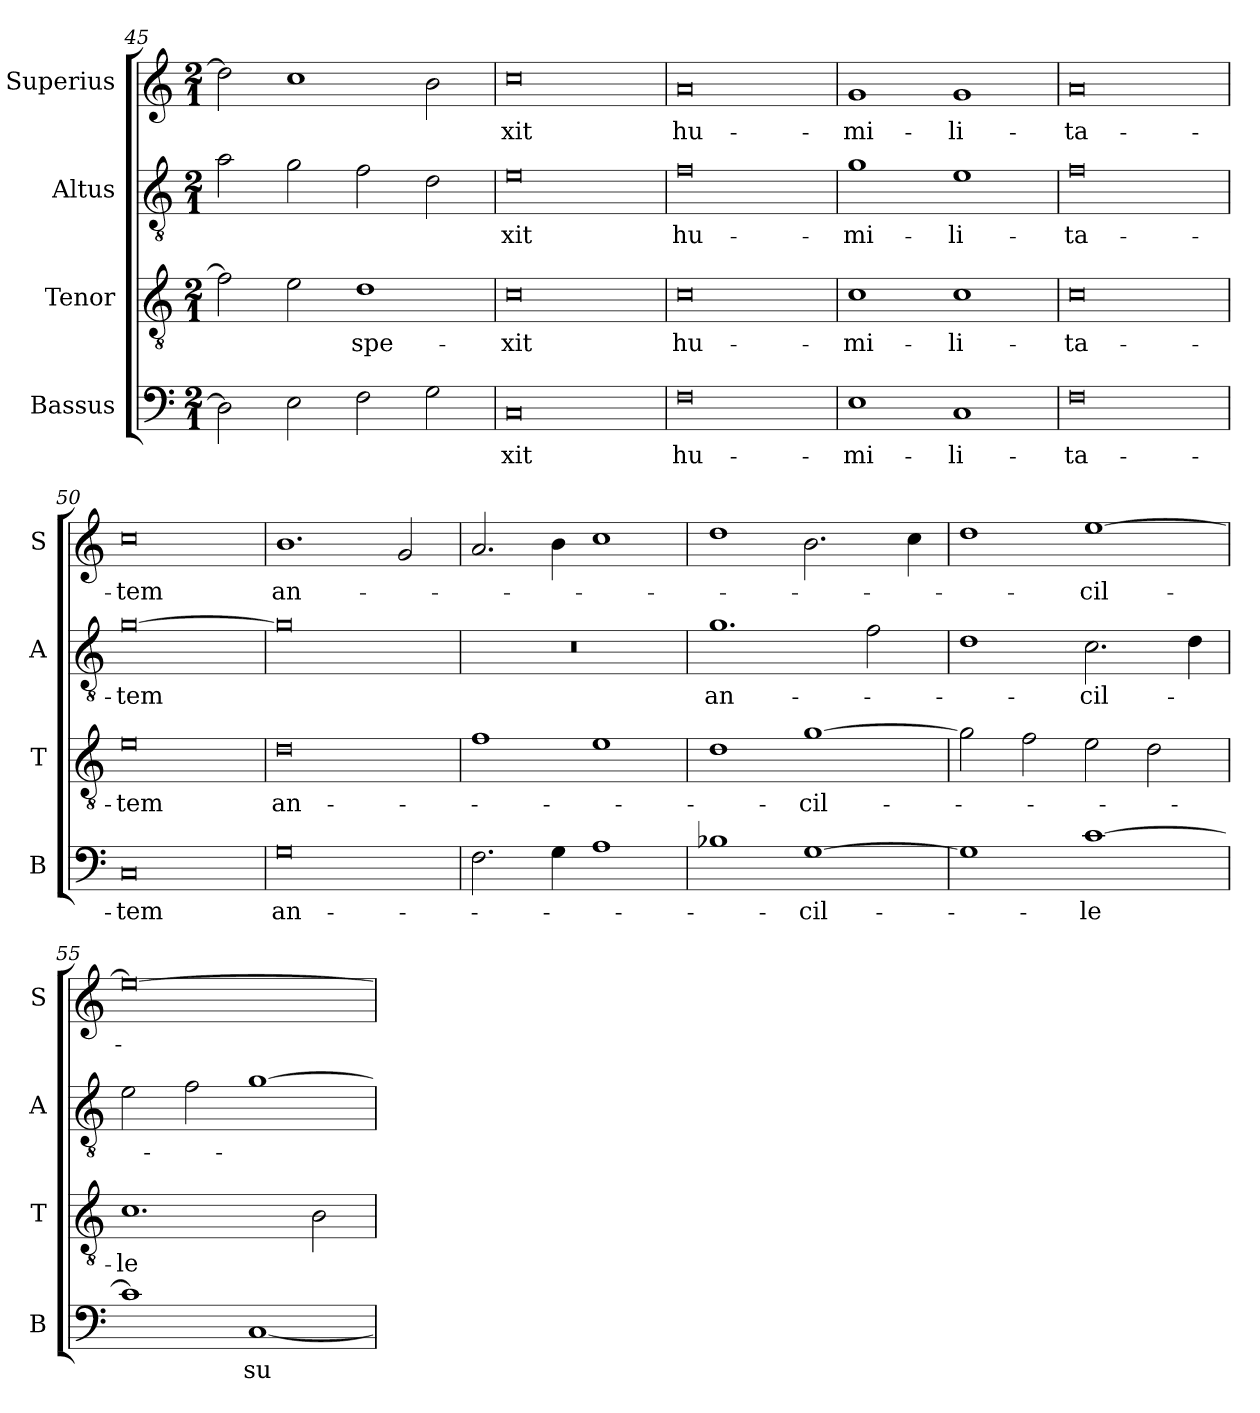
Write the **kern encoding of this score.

**kern	**text	**kern	**text	**kern	**text	**kern	**text
*part4	*part4	*part3	*part3	*part2	*part2	*part1	*part1
*staff4	*staff4	*staff3	*staff3	*staff2	*staff2	*staff1	*staff1
*I"Bassus	*	*I"Tenor	*	*I"Altus	*	*I"Superius	*
*I'B	*	*I'T	*	*I'A	*	*I'S	*
*clefF4	*	*clefGv2	*	*clefGv2	*	*clefG2	*
*k[]	*	*k[]	*	*k[]	*	*k[]	*
*M2/1	*	*M2/1	*	*M2/1	*	*M2/1	*
=45	=45	=45	=45	=45	=45	=45	=45
2D]	.	2f]	.	2a	.	2dd]	.
2E	.	2e	.	2g	.	1cc	.
!	!	!	!LO:LY:i	!	!	!	!
2F	.	1d	-spe-	2f	.	.	.
2G	.	.	.	2d	.	2b	.
=46	=46	=46	=46	=46	=46	=46	=46
!	!LO:LY:i	!	!LO:LY:i	!	!LO:LY:i	!	!
0C	-xit	0c	-xit	0e	-xit	0cc	-xit
=47	=47	=47	=47	=47	=47	=47	=47
0F	hu-	0c	hu-	0f	hu-	0a	hu-
=48	=48	=48	=48	=48	=48	=48	=48
1E	-mi-	1c	-mi-	1g	-mi-	1g	-mi-
1C	-li-	1c	-li-	1e	-li-	1g	-li-
=49	=49	=49	=49	=49	=49	=49	=49
0F	-ta-	0c	-ta-	0f	-ta-	0a	-ta-
=50	=50	=50	=50	=50	=50	=50	=50
0C	-tem	0e	-tem	[0g	-tem	0cc	-tem
=51	=51	=51	=51	=51	=51	=51	=51
0G	an-	0d	an-	0g]	.	1.b	an-
.	.	.	.	.	.	2g	.
=52	=52	=52	=52	=52	=52	=52	=52
2.F	.	1f	.	0r	.	2.a	.
4G	.	.	.	.	.	4b	.
1A	.	1e	.	.	.	1cc	.
=53	=53	=53	=53	=53	=53	=53	=53
1B-X	.	1d	.	1.g	an-	1dd	.
[1G	-cil-	[1g	-cil-	.	.	2.b	.
.	.	.	.	2f	.	.	.
.	.	.	.	.	.	4cc	.
=54	=54	=54	=54	=54	=54	=54	=54
1G]	.	2g]	.	1d	.	1dd	.
.	.	2f	.	.	.	.	.
[1c	-le	2e	.	2.c	-cil-	[1ee	-cil-
.	.	2d	.	.	.	.	.
.	.	.	.	4d	.	.	.
=55	=55	=55	=55	=55	=55	=55	=55
1c]	.	1.c	-le	2e	.	0ee_	.
.	.	.	.	2f	.	.	.
[1C	su-	.	.	[1g	.	.	.
.	.	2B	.	.	.	.	.
=	=	=	=	=	=	=	=
*-	*-	*-	*-	*-	*-	*-	*-
